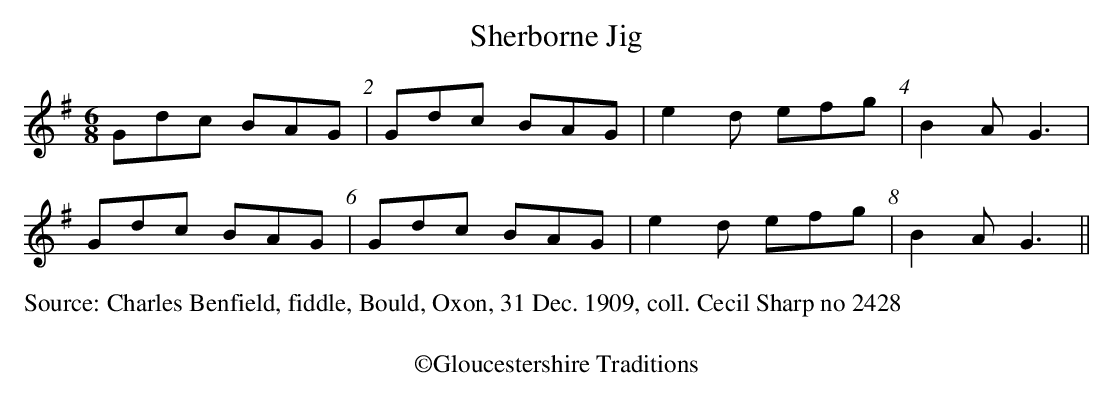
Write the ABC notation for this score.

X:1
T: Sherborne Jig
M:6/8
L:1/8
K:G
Gdc BAG | Gdc BAG | e2d efg | B2A G3 |
Gdc BAG | Gdc BAG | e2d efg | B2A G3 ||
